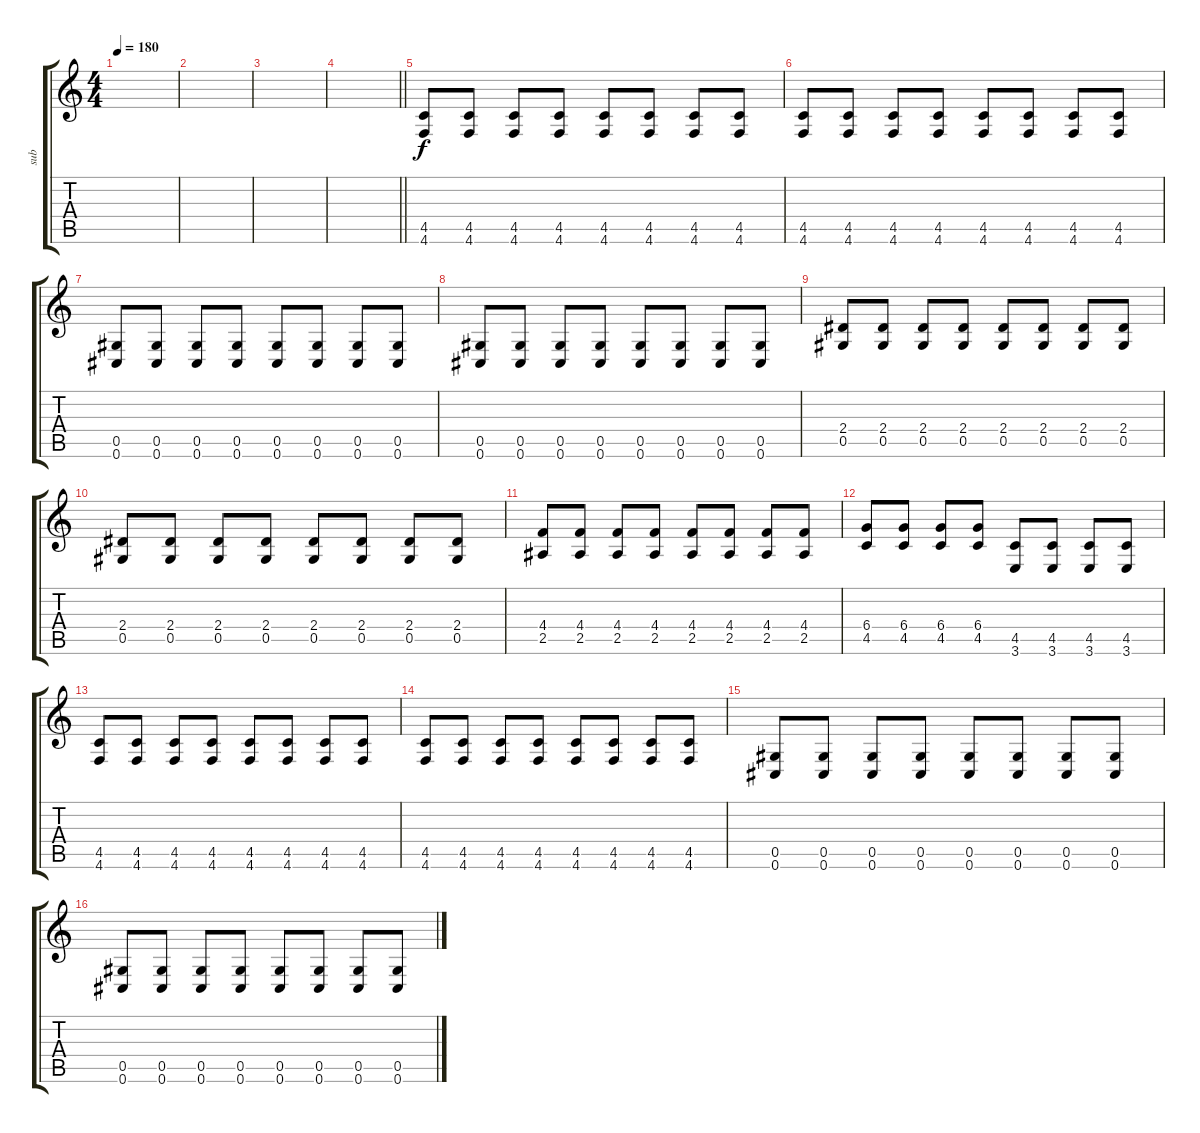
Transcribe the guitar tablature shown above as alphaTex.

\track ("sub" "sub") {instrument distortionguitar}
\staff {score tabs}
\tuning (Eb4 Bb3 Gb3 Db3 Ab2 Db2) {hide}
\ts (4 4)
\tempo 180
\clef g2
\ks c
|
|
|
\barLineRight lightlight
|
(4.5 4.6).8{instrument overdrivenguitar} (4.5 4.6).8 (4.5 4.6).8 (4.5 4.6).8 (4.5 4.6).8 (4.5 4.6).8 (4.5 4.6).8 (4.5 4.6).8 |
(4.5 4.6).8 (4.5 4.6).8 (4.5 4.6).8 (4.5 4.6).8 (4.5 4.6).8 (4.5 4.6).8 (4.5 4.6).8 (4.5 4.6).8 |
(0.5 0.6).8 (0.5 0.6).8 (0.5 0.6).8 (0.5 0.6).8 (0.5 0.6).8 (0.5 0.6).8 (0.5 0.6).8 (0.5 0.6).8 |
(0.5 0.6).8 (0.5 0.6).8 (0.5 0.6).8 (0.5 0.6).8 (0.5 0.6).8 (0.5 0.6).8 (0.5 0.6).8 (0.5 0.6).8 |
(2.4 0.5).8 (2.4 0.5).8 (2.4 0.5).8 (2.4 0.5).8 (2.4 0.5).8 (2.4 0.5).8 (2.4 0.5).8 (2.4 0.5).8 |
(2.4 0.5).8 (2.4 0.5).8 (2.4 0.5).8 (2.4 0.5).8 (2.4 0.5).8 (2.4 0.5).8 (2.4 0.5).8 (2.4 0.5).8 |
(4.4 2.5).8 (4.4 2.5).8 (4.4 2.5).8 (4.4 2.5).8 (4.4 2.5).8 (4.4 2.5).8 (4.4 2.5).8 (4.4 2.5).8 |
(6.4 4.5).8 (6.4 4.5).8 (6.4 4.5).8 (6.4 4.5).8 (4.5 3.6).8 (4.5 3.6).8 (4.5 3.6).8 (4.5 3.6).8 |
(4.5 4.6).8 (4.5 4.6).8 (4.5 4.6).8 (4.5 4.6).8 (4.5 4.6).8 (4.5 4.6).8 (4.5 4.6).8 (4.5 4.6).8 |
(4.5 4.6).8 (4.5 4.6).8 (4.5 4.6).8 (4.5 4.6).8 (4.5 4.6).8 (4.5 4.6).8 (4.5 4.6).8 (4.5 4.6).8 |
(0.5 0.6).8 (0.5 0.6).8 (0.5 0.6).8 (0.5 0.6).8 (0.5 0.6).8 (0.5 0.6).8 (0.5 0.6).8 (0.5 0.6).8 |
(0.5 0.6).8 (0.5 0.6).8 (0.5 0.6).8 (0.5 0.6).8 (0.5 0.6).8 (0.5 0.6).8 (0.5 0.6).8 (0.5 0.6).8
